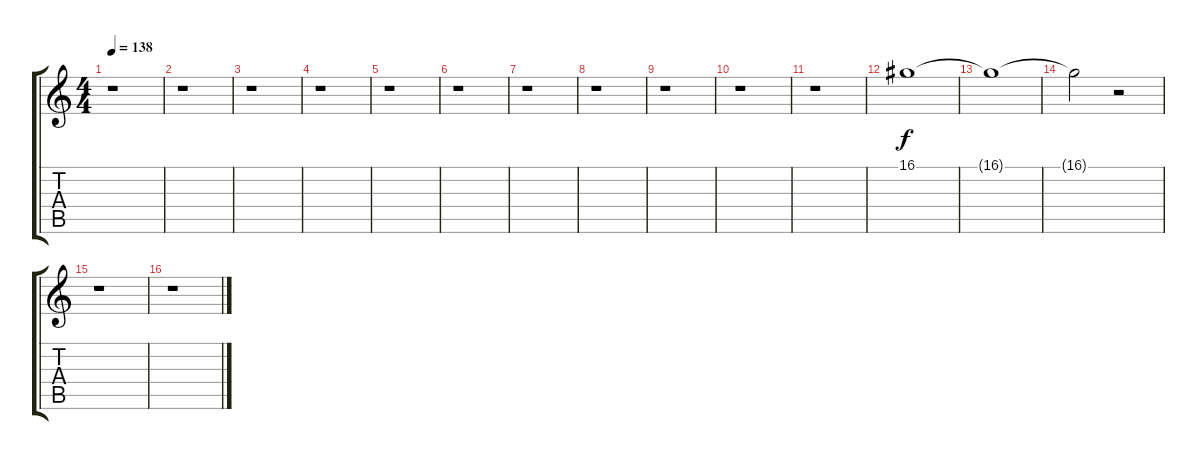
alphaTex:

\track "" {instrument seashore}
\staff {score tabs}
\tuning (E4 B3 G3 D3 A2 E2) {hide}
\ts (4 4)
\tempo 138
\clef g2
\ks c
r.1{dy f} |
r.1 |
r.1 |
r.1 |
r.1 |
r.1 |
r.1 |
r.1 |
r.1 |
r.1 |
r.1 |
16.1.1 |
16.1{t}.1 |
16.1{t}.2 r.2 |
r.1 |
r.1
